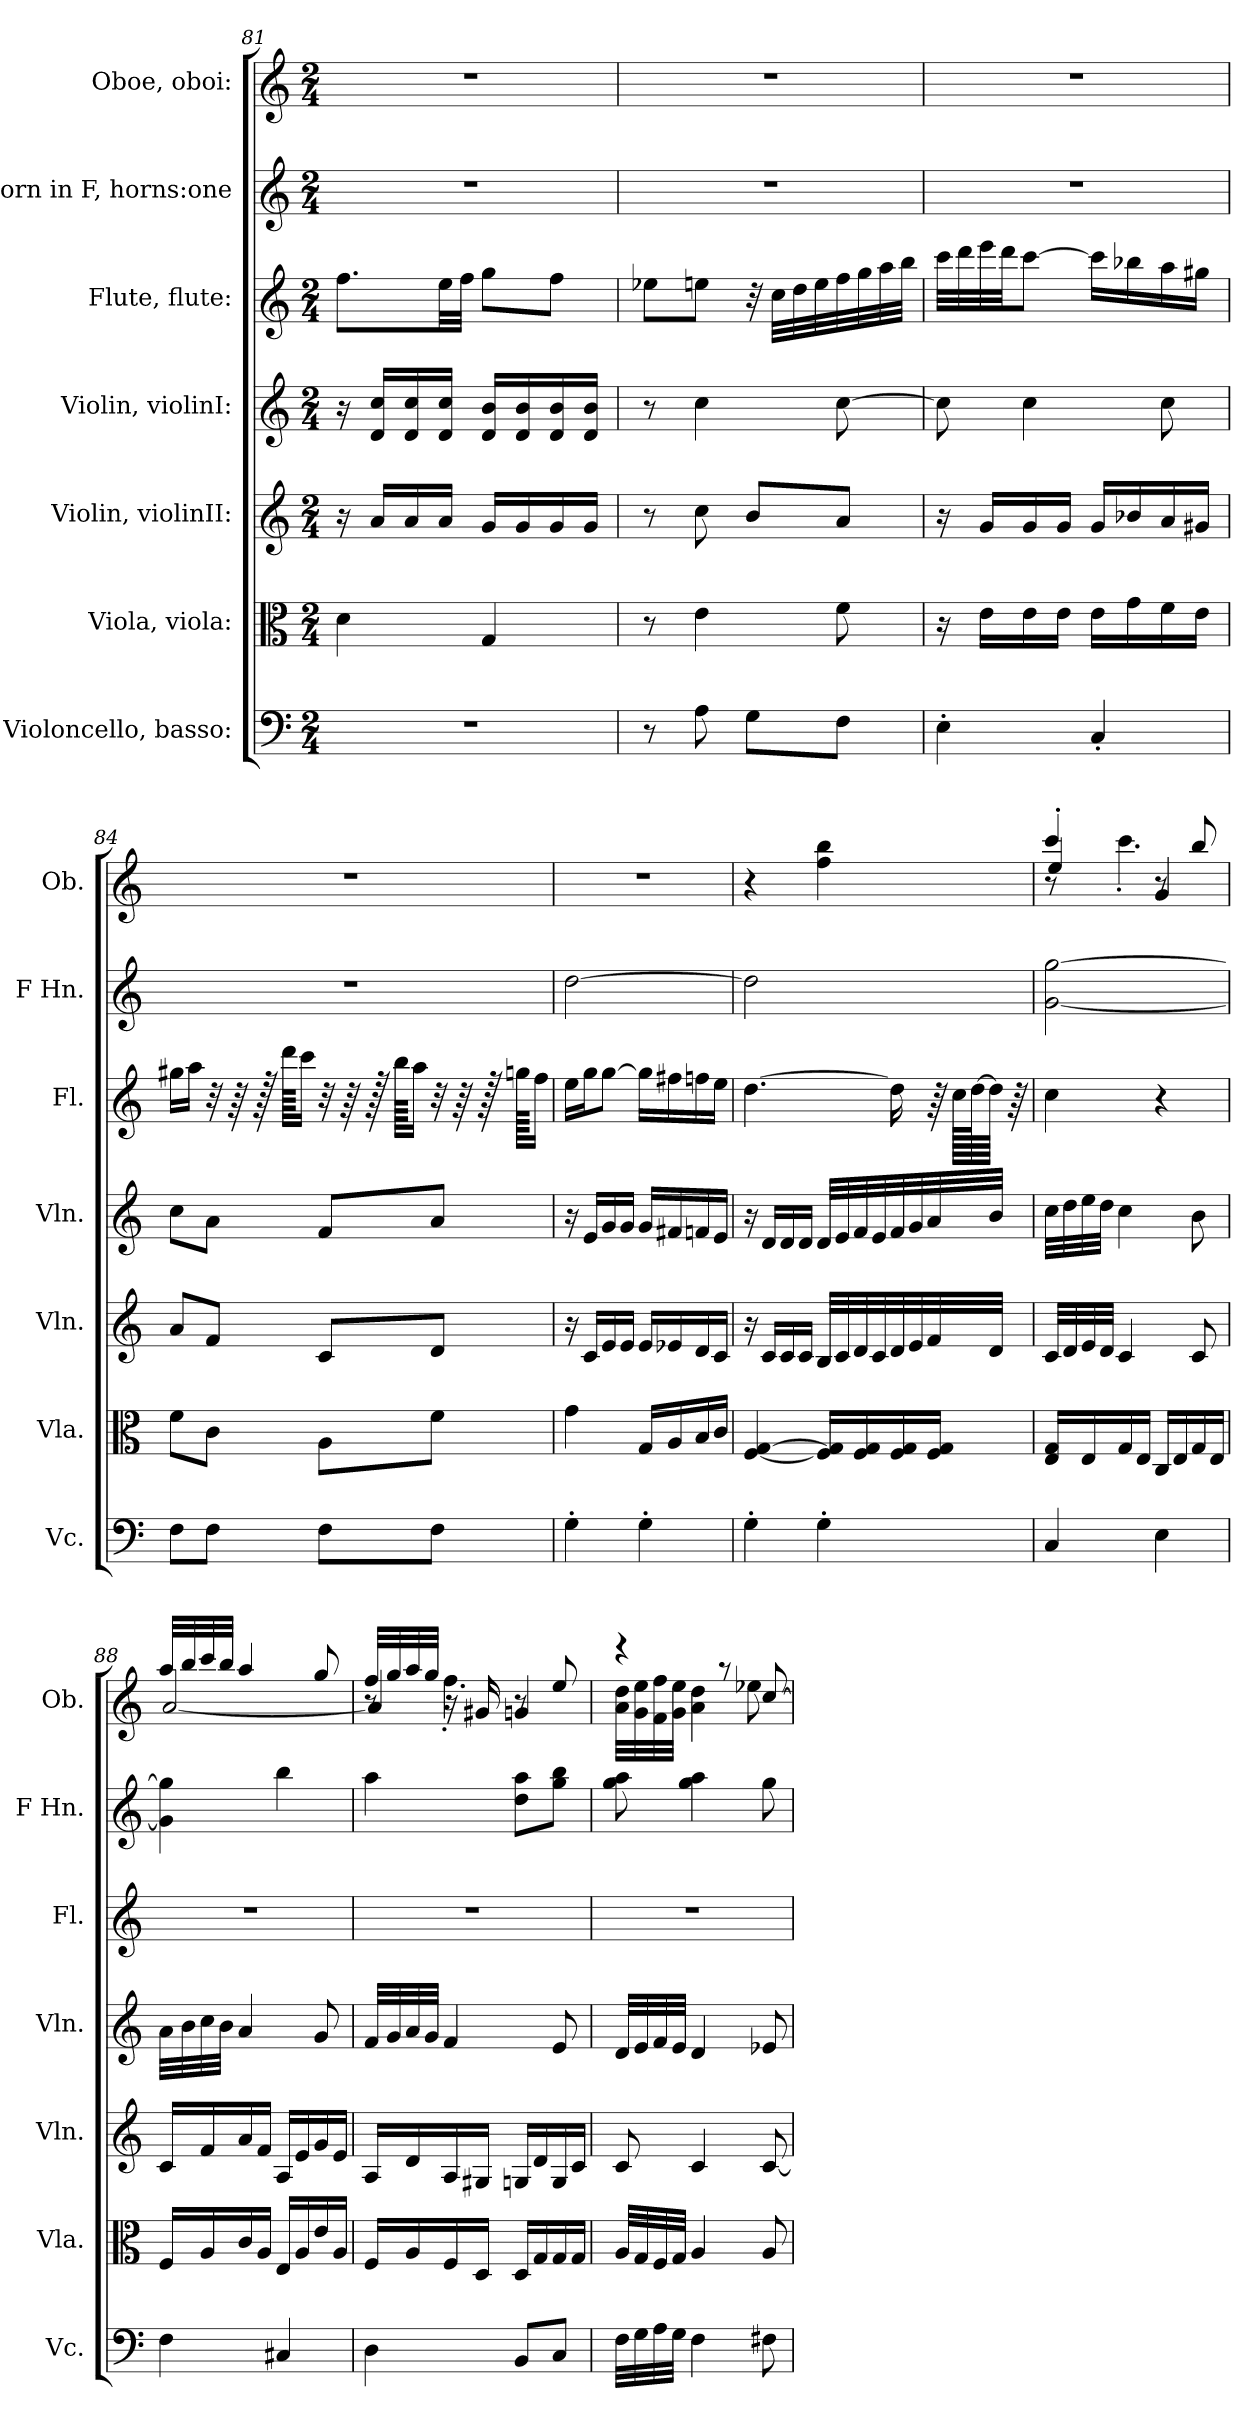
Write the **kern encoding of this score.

**kern	**kern	**kern	**kern	**kern	**kern	**kern
*part7	*part6	*part5	*part4	*part3	*part2	*part1
*staff7	*staff6	*staff5	*staff4	*staff3	*staff2	*staff1
*I"Violoncello, basso:	*I"Viola, viola:	*I"Violin, violinII:	*I"Violin, violinI:	*I"Flute, flute:	*I"Horn in F, horns:one	*I"Oboe, oboi:
*I'Vc.	*I'Vla.	*I'Vln.	*I'Vln.	*I'Fl.	*I'F Hn.	*I'Ob.
*clefF4	*clefC3	*clefG2	*clefG2	*clefG2	*clefG2	*clefG2
*	*	*	*	*	*ITrd4c7	*
*k[]	*k[]	*k[]	*k[]	*k[]	*k[b-]	*k[]
*M2/4	*M2/4	*M2/4	*M2/4	*M2/4	*M2/4	*M2/4
=81	=81	=81	=81	=81	=81	=81
2r	4d\	16r	16r	8.ff\L	2r	2r
.	.	16a/LL	16d/ 16cc/LL	.	.	.
.	.	16a/	16d/ 16cc/	.	.	.
.	.	16a/JJ	16d/ 16cc/JJ	32ee\LL	.	.
.	.	.	.	32ff\JJJ	.	.
.	4G/	16g/LL	16d/ 16b/LL	8gg\L	.	.
.	.	16g/	16d/ 16b/	.	.	.
.	.	16g/	16d/ 16b/	8ff\J	.	.
.	.	16g/JJ	16d/ 16b/JJ	.	.	.
!!LO:PB:g=z
=82	=82	=82	=82	=82	=82	=82
8r	8r	8r	8r	8ee-X\L	2r	2r
8A\	4e\	8cc\	4cc\	8een\J	.	.
8G\L	.	8b/L	.	32r	.	.
.	.	.	.	32cc\LLL	.	.
.	.	.	.	32dd\	.	.
.	.	.	.	32ee\	.	.
8F\J	8f\	8a/J	[8cc\	32ff\	.	.
.	.	.	.	32gg\	.	.
.	.	.	.	32aa\	.	.
.	.	.	.	32bb\JJJ	.	.
=83	=83	=83	=83	=83	=83	=83
4E'\	16r	16r	8cc\]	32ccc\LLL	2r	2r
.	.	.	.	32ddd\	.	.
.	16e\LL	16g/LL	.	32eee\	.	.
.	.	.	.	32ddd\JJ	.	.
.	16e\	16g/	4cc\	[8ccc\J	.	.
.	16e\JJ	16g/JJ	.	.	.	.
4C'/	16e\LL	16g/LL	.	16ccc\LL]	.	.
.	16g\	16b-X/	.	16bb-X\	.	.
.	16f\	16a/	8cc\	16aa\	.	.
.	16e\JJ	16g#X/JJ	.	16gg#X\JJ	.	.
=84	=84	=84	=84	=84	=84	=84
8F\L	8f\L	8a/L	8cc\L	16gg#X\LL	2r	2r
.	.	.	.	16aa\JJ	.	.
8F\J	8c\J	8f/J	8a\J	32r	.	.
.	.	.	.	64r	.	.
.	.	.	.	128r	.	.
.	.	.	.	128ddd\KKKLL	.	.
.	.	.	.	16ccc\JJ	.	.
8F\L	8A\L	8c/L	8f/L	32r	.	.
.	.	.	.	64r	.	.
.	.	.	.	128r	.	.
.	.	.	.	128bb\KKKLL	.	.
.	.	.	.	16aa\JJ	.	.
8F\J	8f\J	8d/J	8a/J	32r	.	.
.	.	.	.	64r	.	.
.	.	.	.	128r	.	.
.	.	.	.	128ggn\KKKLL	.	.
.	.	.	.	16ff\JJ	.	.
!!LO:PB:g=z
=85	=85	=85	=85	=85	=85	=85
4G'\	4g\	16r	16r	16ee\LL	[2g\	2r
.	.	16c/LL	16e/LL	16gg\J	.	.
.	.	16e/	16g/	[8gg\J	.	.
.	.	16e/JJ	16g/JJ	.	.	.
4G'\	16G/LL	16e/LL	16g/LL	16gg\LL]	.	.
.	16A/	16e-X/	16f#X/	16ff#X\	.	.
.	16B/	16d/	16fn/	16ffn\	.	.
.	16c/JJ	16c/JJ	16e/JJ	16ee\JJ	.	.
=86	=86	=86	=86	=86	=86	=86
4G'\	[4F/ [4G/	16r	16r	[4.dd\	2g\]	4r
.	.	16c/LL	16d/LL	.	.	.
.	.	16c/	16d/	.	.	.
.	.	16c/JJ	16d/JJ	.	.	.
4G'\	16F/] 16G/]LL	32B/LLL	32d/LLL	.	.	4ff\ 4bb\
.	.	32c/	32e/	.	.	.
.	16F/ 16G/	32d/	32f/	.	.	.
.	.	32c/	32e/	.	.	.
.	16F/ 16G/	32d/	32f/	16dd\]	.	.
.	.	32e/	32g/	.	.	.
.	16F/ 16G/JJ	32f/	32a/	64r	.	.
.	.	.	.	128cc\LLLLL	.	.
.	.	.	.	[128dd\J	.	.
.	.	32d/JJJ	32b/JJJ	64dd\JJJJ]	.	.
.	.	.	.	64r	.	.
=87	=87	=87	=87	=87	=87	=87
*	*	*	*	*	*	*^
*	*	*	*	*	*	*	*^
4C/	16E/ 16G/LL	32c/LLL	32cc\LLL	4cc\	[2c\ [2cc\	4ccc'/	8r	4ee/
.	.	32d/	32dd\	.	.	.	.	.
.	16E/	32e/	32ee\	.	.	.	.	.
.	.	32d/JJJ	32dd\JJJ	.	.	.	.	.
.	16G/	4c/	4cc\	.	.	.	4.ccc'\	.
.	16E/JJ	.	.	.	.	.	.	.
4E\	16C/LL	.	.	4r	.	8r	.	4g/
.	16E/	.	.	.	.	.	.	.
.	16G/	8c/	8b\	.	.	8bb/	.	.
.	16E/JJ	.	.	.	.	.	.	.
*	*	*	*	*	*	*	*v	*v
!!LO:PB:g=z
=88	=88	=88	=88	=88	=88	=88	=88
4F\	16F/LL	16c/LL	32a\LLL	2r	4c\] 4cc\]	32aa/LLL	[2a/
.	.	.	32b\	.	.	32bb/	.
.	16A/	16f/	32cc\	.	.	32ccc/	.
.	.	.	32b\JJJ	.	.	32bb/JJJ	.
.	16c/	16a/	4a/	.	.	4aa/	.
.	16A/JJ	16f/JJ	.	.	.	.	.
4C#X/	16E/LL	16A/LL	.	.	4ee\	.	.
.	16A/	16e/	.	.	.	.	.
.	16e/	16g/	8g/	.	.	8gg/	.
.	16A/JJ	16e/JJ	.	.	.	.	.
=89	=89	=89	=89	=89	=89	=89	=89
*	*	*	*	*	*	*	*^
4D\	16F/LL	16A/LL	32f/LLL	2r	4dd\	32ff/LLL	8r	4a/]
.	.	.	32g/	.	.	32gg/	.	.
.	16A/	16d/	32a/	.	.	32aa/	.	.
.	.	.	32g/JJJ	.	.	32gg/JJJ	.	.
.	16F/	16A/	4f/	.	.	16r	4.ff'\	.
.	16D/JJ	16G#X/JJ	.	.	.	16g#X/	.	.
8BB/L	16D/LL	16Gn/LL	.	.	8g\ 8dd\L	8r	.	4gn/
.	16G/	16d/	.	.	.	.	.	.
8C/J	16G/	16G/	8e/	.	8cc\ 8ee\J	8ee/	.	.
.	16G/JJ	16c/JJ	.	.	.	.	.	.
*	*	*	*	*	*	*	*v	*v
=90	=90	=90	=90	=90	=90	=90	=90
32F\LLL	32A/LLL	8c/	32d/LLL	2r	8cc\ 8dd\	4r	32a\ 32dd\LLL
32G\	32G/	.	32e/	.	.	.	32g\ 32ee\
32A\	32F/	.	32f/	.	.	.	32f\ 32ff\
32G\JJJ	32G/JJJ	.	32e/JJJ	.	.	.	32g\ 32ee\JJJ
4F\	4A/	4c/	4d/	.	4cc\ 4dd\	.	4a\ 4dd\
.	.	.	.	.	.	8r	.
8F#X\	8A/	[8c/	8e-X/	.	8cc\	[8cc/	8ee-X\
*	*	*	*	*	*	*v	*v
=	=	=	=	=	=	=
*-	*-	*-	*-	*-	*-	*-
